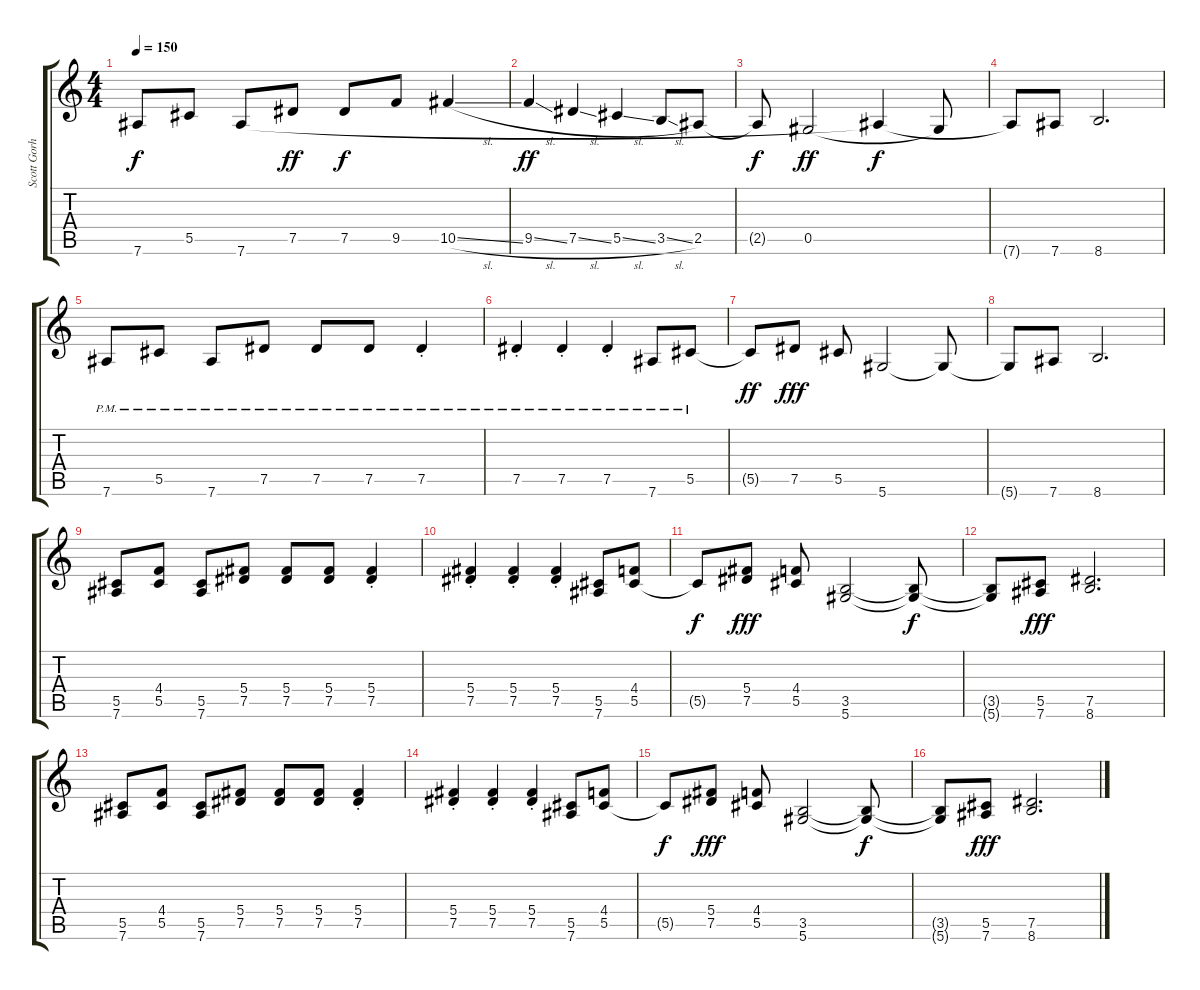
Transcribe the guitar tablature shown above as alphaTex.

\track ("Scott Gorham" "Scott Gorh") {instrument overdrivenguitar}
\staff {score tabs}
\tuning (Eb4 Bb3 Gb3 Db3 Ab2 Eb2) {hide}
\ts (4 4)
\tempo 150
\clef g2
\ks c
7.6.8{dy f} 5.5.8 7.6.8 7.5.8{dy ff} 7.5.8{dy f} 9.5.8 10.5{sl}.4 |
9.5{sl}.4{dy ff} 7.5{sl}.4 5.5{sl}.4 3.5{sl}.8 2.5.8 |
2.5{t}.8{dy f} 0.5.2{dy ff} 7.6{t}.4{dy f} 0.5{t}.8 |
7.6{t}.8 7.6.8 8.6.2{d} |
7.6{pm}.8 5.5{pm}.8 7.6{pm}.8 7.5{pm}.8 7.5{pm}.8 7.5{pm}.8 7.5{pm st}.4 |
7.5{pm st}.4 7.5{pm st}.4 7.5{pm st}.4 7.6{pm}.8 5.5{pm}.8 |
5.5{t}.8{dy ff} 7.5.8{dy fff} 5.5.8 5.6.2 5.6{t}.8 |
5.6{t}.8 7.6.8 8.6.2{d} |
(5.5 7.6).8 (4.4 5.5).8 (5.5 7.6).8 (5.4 7.5).8 (5.4 7.5).8 (5.4 7.5).8 (5.4 7.5{st}).4 |
(5.4 7.5{st}).4 (5.4 7.5{st}).4 (5.4 7.5{st}).4 (5.5 7.6).8 (4.4 5.5).8 |
5.5{t}.8{dy f} (5.4 7.5).8{dy fff} (4.4 5.5).8 (3.5 5.6).2 (3.5{t} 5.6{t}).8{dy f} |
(3.5{t} 5.6{t}).8 (5.5 7.6).8{dy fff} (7.5 8.6).2{d} |
(5.5 7.6).8 (4.4 5.5).8 (5.5 7.6).8 (5.4 7.5).8 (5.4 7.5).8 (5.4 7.5).8 (5.4 7.5{st}).4 |
(5.4 7.5{st}).4 (5.4 7.5{st}).4 (5.4 7.5{st}).4 (5.5 7.6).8 (4.4 5.5).8 |
5.5{t}.8{dy f} (5.4 7.5).8{dy fff} (4.4 5.5).8 (3.5 5.6).2 (3.5{t} 5.6{t}).8{dy f} |
(3.5{t} 5.6{t}).8 (5.5 7.6).8{dy fff} (7.5 8.6).2{d}
